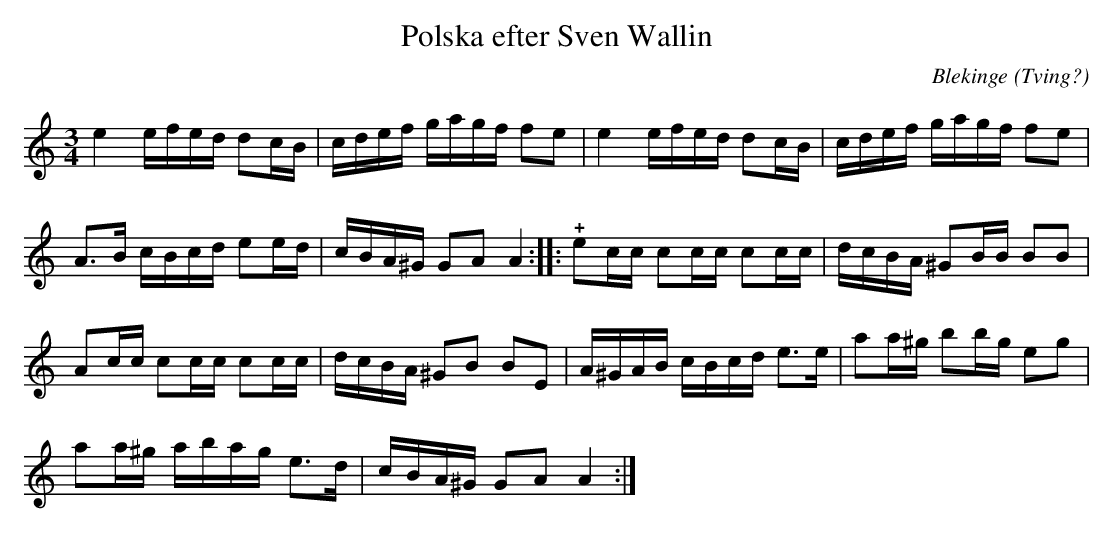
X:1
T: Polska efter Sven Wallin
O: Blekinge (Tving?)
M: 3/4
L: 1/8
K: Am
e2 e/f/e/d/ dc/B/ | c/d/e/f/ g/a/g/f/ fe | e2 e/f/e/d/ dc/B/ | c/d/e/f/ g/a/g/f/ fe |
A>B c/B/c/d/ ee/d/ | c/B/A/^G/ GA A2 :: !+!ec/c/ cc/c/ cc/c/ | d/c/B/A/ ^GB/B/ BB |
Ac/c/ cc/c/ cc/c/ | d/c/B/A/ ^GB BE | A/^G/A/B/ c/B/c/d/ e>e | aa/^g/ bb/g/ eg |
aa/^g/ a/b/a/g/ e>d | c/B/A/^G/ GA A2 :|
